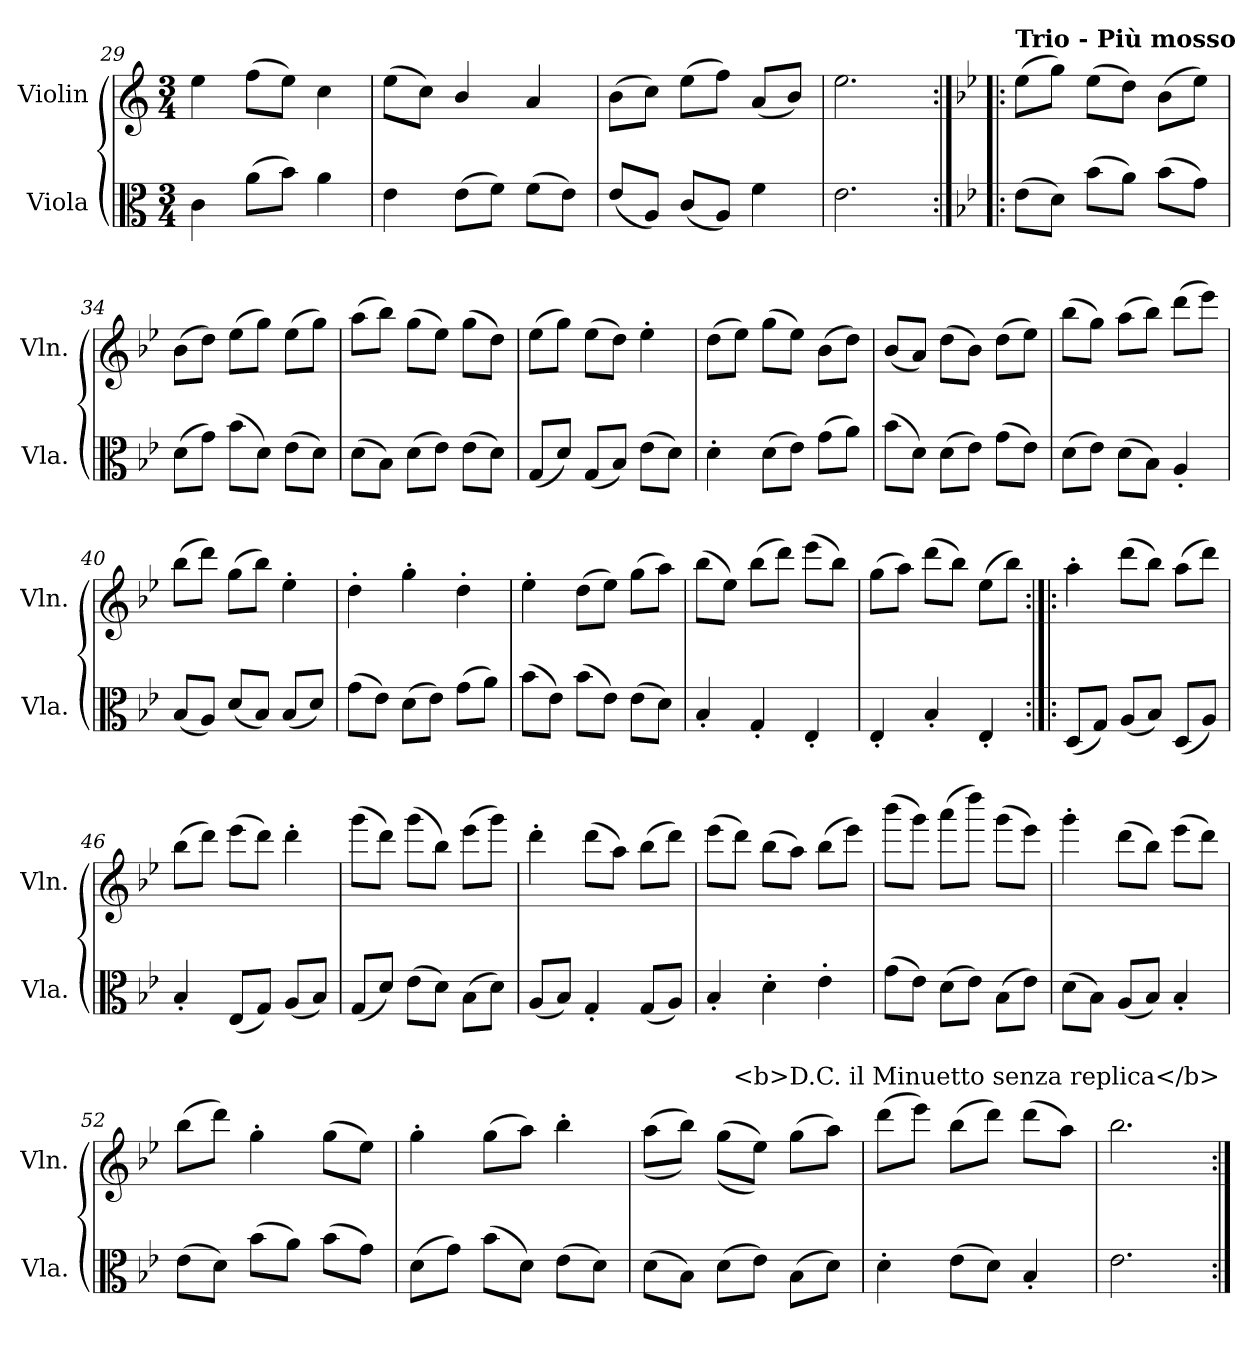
**kern	**kern
*part2	*part1
*staff2	*staff1
*I"Viola	*I"Violin
*I'Vla.	*I'Vln.
!!LO:LB:g=z
*clefC3	*clefG2
*k[]	*k[]
*M3/4	*M3/4
=29	=29
4c\	4ee\
(8a\L	(8ff\L
8b\J)	8ee\J)
4a\	4cc\
=30	=30
4e\	(8ee\L
.	8cc\J)
(8e\L	4b/
8f\J)	.
(8f\L	4a/
8e\J)	.
=31	=31
(8e/L	(8b\L
8A/J)	8cc\J)
(8c/L	(8ee\L
8A/J)	8ff\J)
4f\	(8a/L
.	8b/J)
=32	=32
2.e\	2.ee\
!!LO:PB:g=z
=33:|!|:	=33:|!|:
*k[b-e-]	*k[b-e-]
*	*MM90
!	!LO:TX:a:B:t=Trio - Più mosso
(8e-\L	(8ee-\L
8d\J)	8gg\J)
(8b-\L	(8ee-\L
8a\J)	8dd\J)
(8b-\L	(8b-\L
8g\J)	8ee-\J)
=34	=34
(8d\L	(8b-\L
8g\J)	8dd\J)
(8b-\L	(8ee-\L
8d\J)	8gg\J)
(8e-\L	(8ee-\L
8d\J)	8gg\J)
=35	=35
(8d\L	(8aa\L
8B-\J)	8bb-\J)
(8d\L	(8gg\L
8e-\J)	8ee-\J)
(8e-\L	(8gg\L
8d\J)	8dd\J)
=36	=36
(8G/L	(8ee-\L
8d/J)	8gg\J)
(8G/L	(8ee-\L
8B-/J)	8dd\J)
(8e-\L	4ee-'\
8d\J)	.
!!LO:LB:g=z
=37	=37
4d'\	(8dd\L
.	8ee-\J)
(8d\L	(8gg\L
8e-\J)	8ee-\J)
(8g\L	(8b-\L
8a\J)	8dd\J)
=38	=38
(8b-\L	(8b-/L
8d\J)	8a/J)
(8d\L	(8dd\L
8e-\J)	8b-\J)
(8g\L	(8dd\L
8e-\J)	8ee-\J)
=39	=39
(8d\L	(8bb-\L
8e-\J)	8gg\J)
(8d\L	(8aa\L
8B-\J)	8bb-\J)
4A'/	(8ddd\L
.	8eee-\J)
=40	=40
(8B-/L	(8bb-\L
8A/J)	8ddd\J)
(8d/L	(8gg\L
8B-/J)	8bb-\J)
(8B-/L	4ee-'\
8d/J)	.
!!LO:LB:g=z
=41	=41
(8g\L	4dd'\
8e-\J)	.
(8d\L	4gg'\
8e-\J)	.
(8g\L	4dd'\
8a\J)	.
=42	=42
(8b-\L	4ee-'\
8e-\J)	.
(8b-\L	(8dd\L
8e-\J)	8ee-\J)
(8e-\L	(8gg\L
8d\J)	8aa\J)
=43	=43
4B-'/	(8bb-\L
.	8ee-\J)
4G'/	(8bb-\L
.	8ddd\J)
4E-'/	(8eee-\L
.	8bb-\J)
=44	=44
4E-'/	(8gg\L
.	8aa\J)
4B-'/	(8ddd\L
.	8bb-\J)
4E-'/	(8ee-\L
.	8bb-\J)
!!LO:LB:g=z
=45:|!|:	=45:|!|:
(8D/L	4aa'\
8G/J)	.
(8A/L	(8ddd\L
8B-/J)	8bb-\J)
(8D/L	(8aa\L
8A/J)	8ddd\J)
=46	=46
4B-'/	(8bb-\L
.	8ddd\J)
(8E-/L	(8eee-\L
8G/J)	8ddd\J)
(8A/L	4ddd'\
8B-/J)	.
=47	=47
(8G/L	(8ggg\L
8d/J)	8ddd\J)
(8e-\L	(8ggg\L
8d\J)	8bb-\J)
(8B-\L	(8eee-\L
8d\J)	8ggg\J)
=48	=48
(8A/L	4ddd'\
8B-/J)	.
4G'/	(8ddd\L
.	8aa\J)
(8G/L	(8bb-\L
8A/J)	8ddd\J)
!!LO:PB:g=z
=49	=49
4B-'/	(8eee-\L
.	8ddd\J)
4d'\	(8bb-\L
.	8aa\J)
4e-'\	(8bb-\L
.	8eee-\J)
=50	=50
(8g\L	(8bbb-\L
8e-\J)	8ggg\J)
(8d\L	(8aaa\L
8e-\J)	8dddd\J)
(8B-\L	(8ggg\L
8e-\J)	8eee-\J)
=51	=51
(8d\L	4ggg'\
8B-\J)	.
(8A/L	(8ddd\L
8B-/J)	8bb-\J)
4B-'/	(8eee-\L
.	8ddd\J)
=52	=52
(8e-\L	(8bb-\L
8d\J)	8ddd\J)
(8b-\L	4gg'\
8a\J)	.
(8b-\L	(8gg\L
8g\J)	8ee-\J)
!!LO:LB:g=z
=53	=53
(8d\L	4gg'\
8g\J)	.
(8b-\L	(8gg\L
8d\J)	8aa\J)
(8e-\L	4bb-'\
8d\J)	.
=54	=54
(8d\L	((8aa\L
8B-\J)	8bb-\J))
(8d\L	((8gg\L
8e-\J)	8ee-\J))
(8B-\L	(8gg\L
8d\J)	8aa\J)
=55	=55
4d'\	(8ddd\L
.	8eee-\J)
(8e-\L	(8bb-\L
8d\J)	8ddd\J)
4B-'/	(8ddd\L
.	8aa\J)
=56	=56
2.e-\	2.bb-\
!	!LO:TX:a:t=<b>D.C. il Minuetto senza replica</b>
=:|!	=:|!
*-	*-
